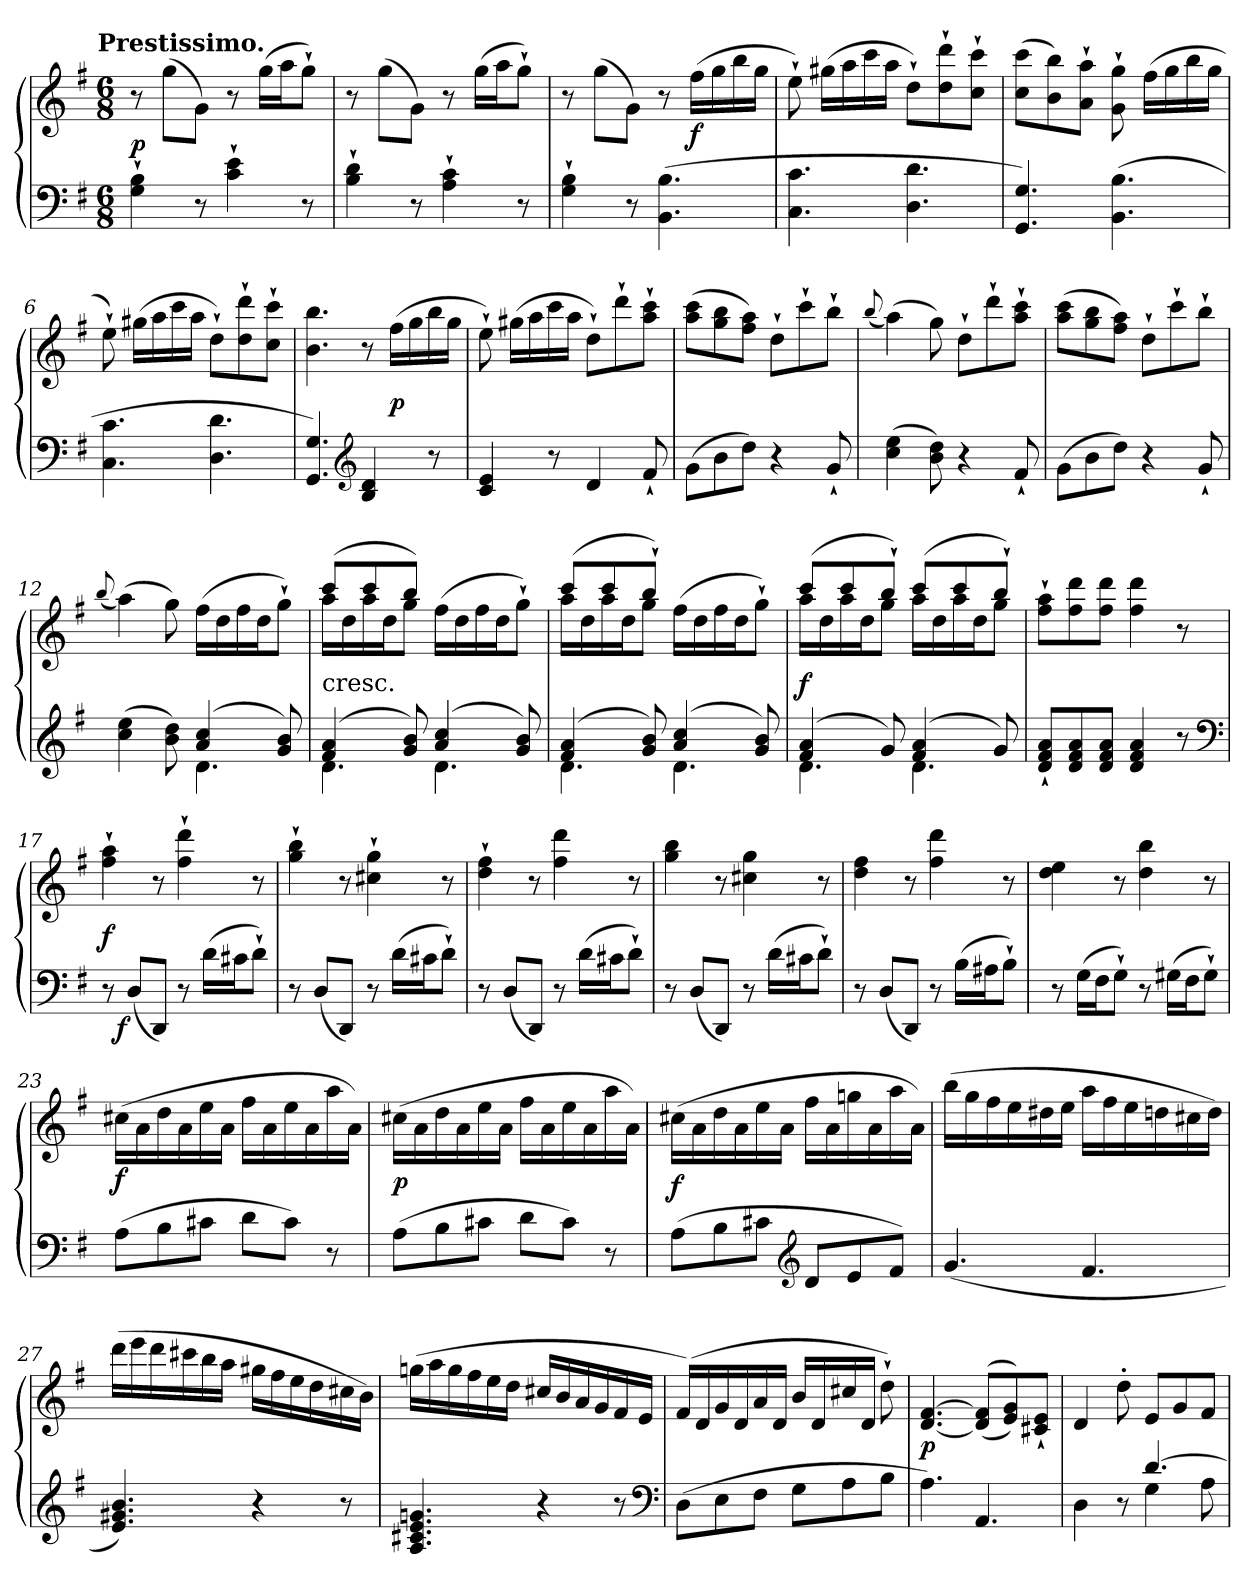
**kern	**kern	**dynam
*part1	*part1	*part1
*staff2	*staff1	*staff1/2
*clefF4	*clefG2	*
*k[f#]	*k[f#]	*
*G:	*G:	*
!!LO:TX:omd:t=Prestissimo.
*M6/8	*M6/8	*
*MM180	*MM180	*
=1	=1	=1
4G` 4B`	8r	p
.	(8ggL	.
8r	8gJ)	.
4c` 4e`	8r	.
.	(16ggLL	.
.	16aaJ	.
8r	8gg`J)	.
=2	=2	=2
4B` 4d`	8r	.
.	(8ggL	.
8r	8gJ)	.
4A` 4c`	8r	.
.	(16ggLL	.
.	16aaJ	.
8r	8gg`J)	.
=3	=3	=3
4G` 4B`	8r	.
.	(8ggL	.
8r	8gJ)	.
(4.BB 4.B	8r	.
.	(16ff#LL	f
.	16gg	.
.	16bb	.
.	16ggJJ	.
=4	=4	=4
4.C 4.c	8ee`)	.
.	(16gg#XLL	.
.	16aa	.
.	16ccc	.
.	16aaJJ	.
4.D 4.d	8dd`L)	.
.	8dd` 8ddd`	.
.	8cc` 8ccc`J	.
=5	=5	=5
4.GG 4.G)	(8cc 8cccL	.
.	8b 8bb)	.
.	8a` 8aa`J	.
(4.BB 4.B	8g` 8gg`	.
.	(16ff#LL	.
.	16gg	.
.	16bb	.
.	16ggJJ	.
!!LO:LB:g=z
=6	=6	=6
4.C 4.c	8ee`)	.
.	(16gg#XLL	.
.	16aa	.
.	16ccc	.
.	16aaJJ	.
4.D 4.d	8dd`L)	.
.	8dd` 8ddd`	.
.	8cc` 8ccc`J	.
=7	=7	=7
4.GG 4.G)	4.b 4.bb	.
*clefG2	*	*
4B 4d	8r	.
.	(16ff#LL	p
.	16gg	.
8r	16bb	.
.	16ggJJ	.
=8	=8	=8
4c 4e	8ee`)	.
.	(16gg#XLL	.
.	16aa	.
8r	16ccc	.
.	16aaJJ	.
4d	8dd`L)	.
.	8ddd`	.
8f#`	8aa` 8ccc`J	.
=9	=9	=9
(8gL	(8aa 8cccL	.
8b	8gg 8bb	.
8ddJ)	8ff# 8aaJ)	.
4r	8dd`L	.
.	8ccc`	.
8g`	8bb`J	.
=10	=10	=10
.	(8qqbb	.
(4cc 4ee	(4aa)	.
8b 8dd)	8gg)	.
4r	8dd`L	.
.	8ddd`	.
8f#`	8aa` 8ccc`J	.
=11	=11	=11
(8gL	(8aa 8cccL	.
8b	8gg 8bb	.
8ddJ)	8ff# 8aaJ)	.
4r	8dd`L	.
.	8ccc`	.
8g`	8bb`J	.
!!LO:LB:g=z
=12	=12	=12
.	(8qqbb	.
*^	*	*
(4cc 4ee	4.ryy	(4aa)	.
8b 8dd)	.	8gg)	.
(4a 4cc	4.d	(16ff#LL	.
.	.	16dd	.
.	.	16ff#	.
.	.	16ddJ	.
8g 8b)	.	8gg`J)	.
=13	=13	=13	=13
*	*	*^	*
!	!	!LO:TX:c:t=cresc.	!	!
(4f# 4a	4.d	(8cccL	16aaLL	.
.	.	.	16dd	.
.	.	8ccc	16aa	.
.	.	.	16ddJ	.
8g 8b)	.	8bbJ)	8ggJ	.
(4a 4cc	4.d	4.ryy	(16ff#LL	.
.	.	.	16dd	.
.	.	.	16ff#	.
.	.	.	16ddJ	.
8g 8b)	.	.	8gg`J)	.
=14	=14	=14	=14	=14
(4f# 4a	4.d	(8cccL	16aaLL	.
.	.	.	16dd	.
.	.	8ccc	16aa	.
.	.	.	16ddJ	.
8g 8b)	.	8bb`J)	8ggJ	.
(4a 4cc	4.d	4.ryy	(16ff#LL	.
.	.	.	16dd	.
.	.	.	16ff#	.
.	.	.	16ddJ	.
8g 8b)	.	.	8gg`J)	.
=15	=15	=15	=15	=15
(4f# 4a	4.d	(8cccL	16aaLL	f
.	.	.	16dd	.
.	.	8ccc	16aa	.
.	.	.	16ddJ	.
8g)	.	8bb`J)	8ggJ	.
(4f# 4a	4.d	(8cccL	16aaLL	.
.	.	.	16dd	.
.	.	8ccc	16aa	.
.	.	.	16ddJ	.
8g)	.	8bb`J)	8ggJ	.
*v	*v	*	*	*
*	*v	*v	*
=16	=16	=16
8d` 8f#` 8a`L	8ff#` 8aa`L	.
8d 8f# 8a	8ff# 8ddd	.
8d 8f# 8aJ	8ff# 8dddJ	.
4d 4f# 4a	4ff# 4ddd	.
8r	8r	.
*clefF4	*	*
!!LO:LB:g=z
=17	=17	=17
8r	4ff#` 4aa`	f
!	!	!LO:DY:b=2:rj
(8DL	.	f
8DDJ)	8r	.
8r	4ff#` 4ddd`	.
(16dLL	.	.
16c#XJ	.	.
8d`J)	8r	.
=18	=18	=18
8r	4gg` 4bb`	.
(8DL	.	.
8DDJ)	8r	.
8r	4cc#X` 4gg`	.
(16dLL	.	.
16c#XJ	.	.
8d`J)	8r	.
=19	=19	=19
8r	4dd` 4ff#`	.
(8DL	.	.
8DDJ)	8r	.
8r	4ff# 4ddd	.
(16dLL	.	.
16c#XJ	.	.
8d`J)	8r	.
=20	=20	=20
8r	4gg 4bb	.
(8DL	.	.
8DDJ)	8r	.
8r	4cc#X 4gg	.
(16dLL	.	.
16c#XJ	.	.
8d`J)	8r	.
=21	=21	=21
8r	4dd 4ff#	.
(8DL	.	.
8DDJ)	8r	.
8r	4ff# 4ddd	.
(16BLL	.	.
16A#XJ	.	.
8B`J)	8r	.
=22	=22	=22
8r	4dd 4ee	.
(16GLL	.	.
16F#J	.	.
8G`J)	8r	.
8r	4dd 4bb	.
(16G#XLL	.	.
16F#J	.	.
8G#`J)	8r	.
!!LO:LB:g=z
=23	=23	=23
(8AL	(16cc#XLL	f
.	16a	.
8B	16dd	.
.	16a	.
8c#XJ	16ee	.
.	16aJJ	.
8dL	16ff#LL	.
.	16a	.
8c#J)	16ee	.
.	16a	.
8r	16aa	.
.	16aJJ)	.
=24	=24	=24
(8AL	(16cc#XLL	p
.	16a	.
8B	16dd	.
.	16a	.
8c#XJ	16ee	.
.	16aJJ	.
8dL	16ff#LL	.
.	16a	.
8c#J)	16ee	.
.	16a	.
8r	16aa	.
.	16aJJ)	.
=25	=25	=25
(8AL	(16cc#XLL	f
.	16a	.
8B	16dd	.
.	16a	.
8c#XJ	16ee	.
.	16aJJ	.
*clefG2	*	*
8dL	16ff#LL	.
.	16a	.
8e	16ggn	.
.	16a	.
8f#J)	16aa	.
.	16aJJ)	.
=26	=26	=26
(4.g	(16bbLL	.
.	16gg	.
.	16ff#	.
.	16ee	.
.	16dd#X	.
.	16eeJJ	.
4.f#	16aaLL	.
.	16ff#	.
.	16ee	.
.	16ddn	.
.	16cc#X	.
.	16ddJJ)	.
!!LO:LB:g=z
=27	=27	=27
4.e 4.g#X 4.b)	(16dddLL	.
.	16eee	.
.	16ddd	.
.	16ccc#X	.
.	16bb	.
.	16aaJJ	.
4r	16gg#XLL	.
.	16ff#	.
.	16ee	.
.	16dd	.
8r	16cc#X	.
.	16bJJ)	.
=28	=28	=28
4.A 4.c#X 4.e 4.gn	(16ggnLL	.
.	16aa	.
.	16gg	.
.	16ff#	.
.	16ee	.
.	16ddJJ	.
4r	16cc#XLL	.
.	16b	.
.	16a	.
.	16g	.
8r	16f#	.
.	16eJJ	.
*clefF4	*	*
=29	=29	=29
(8DL	(16f#LL)	.
.	16d	.
8E	16g	.
.	16d	.
8F#J	16a	.
.	16dJJ	.
8GL	16bLL	.
.	16d	.
8A	16cc#X	.
.	16dJJ	.
8BJ	8dd`)	.
=30	=30	=30
4.A)	[4.d [4.f#	p
4.AA	(<(>8d] 8f#]L	.
.	8e 8g))	.
.	8c#X` 8e`J	.
=31	=31	=31
*^	*	*
4.ryy	4D	4d	.
.	8r	8dd'	.
[4.d	4G	8eL	.
.	.	8g	.
.	8A	8f#J	.
*v	*v	*	*
=	=	=
*-	*-	*-
